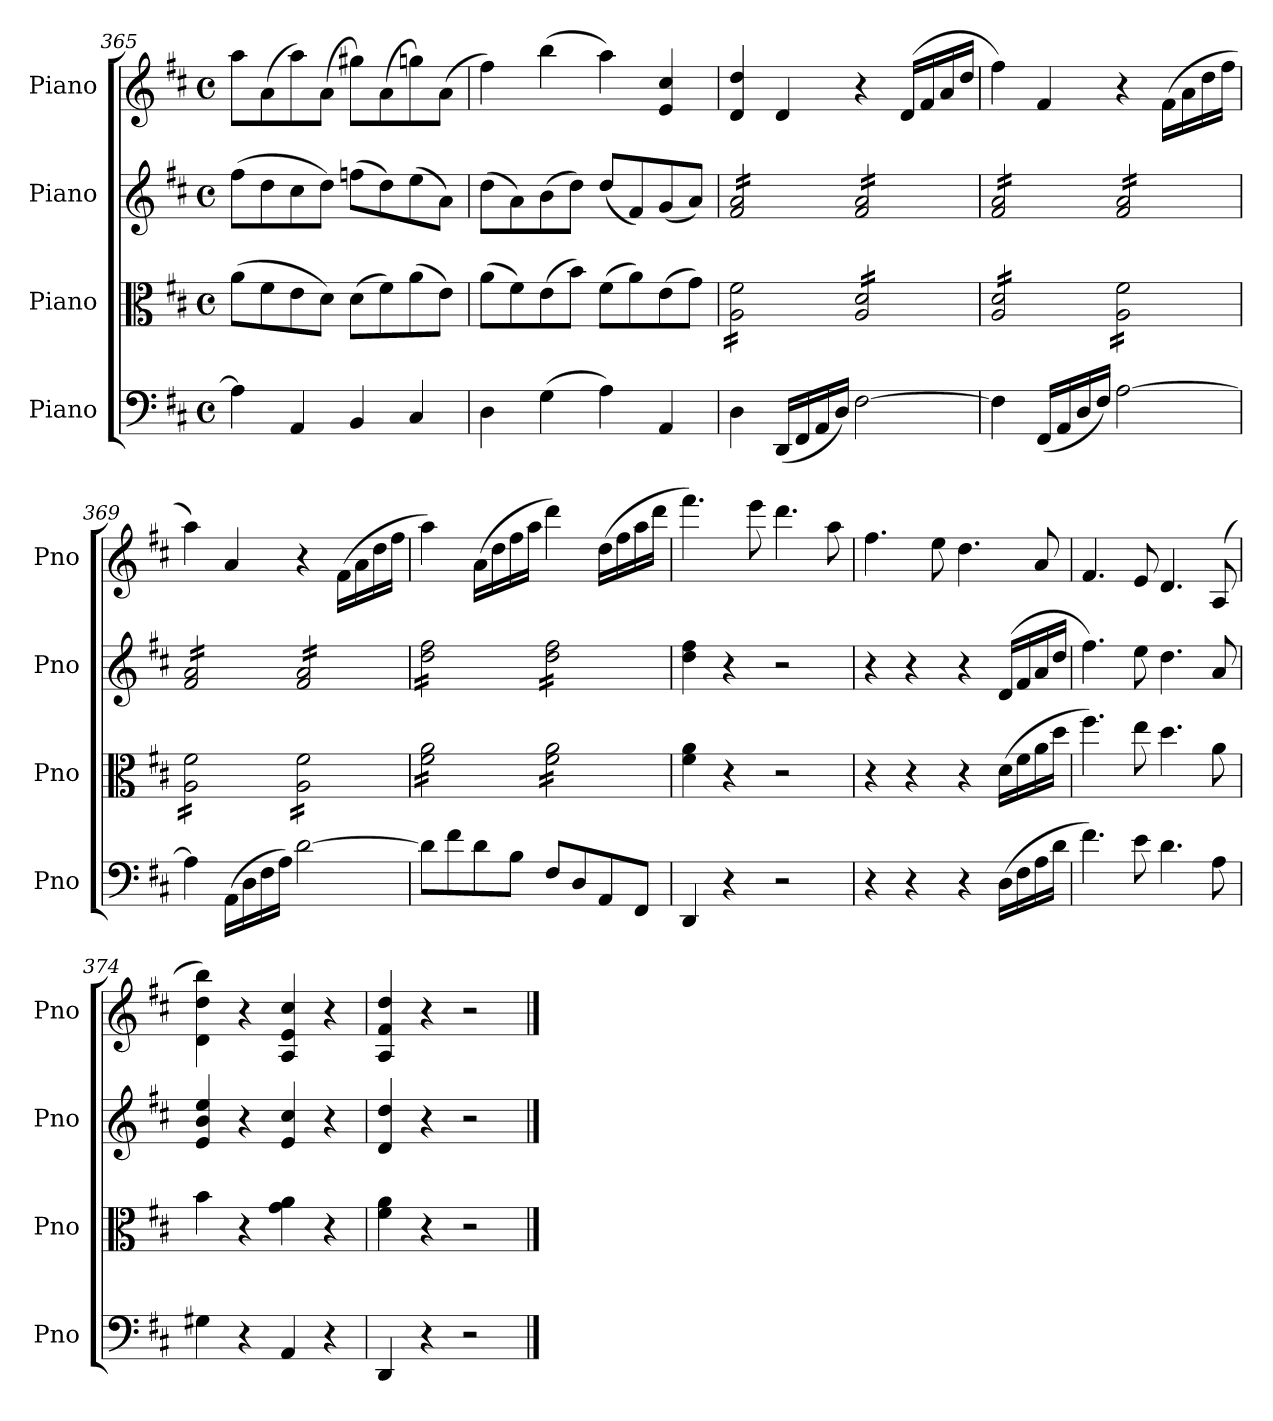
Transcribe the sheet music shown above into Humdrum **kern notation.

**kern	**kern	**kern	**kern
*part4	*part3	*part2	*part1
*staff4	*staff3	*staff2	*staff1
*I"Piano	*I"Piano	*I"Piano	*I"Piano
*I'Pno	*I'Pno	*I'Pno	*I'Pno
*clefF4	*clefC3	*clefG2	*clefG2
*k[f#c#]	*k[f#c#]	*k[f#c#]	*k[f#c#]
*M4/4	*M4/4	*M4/4	*M4/4
*met(c)	*met(c)	*met(c)	*met(c)
=365	=365	=365	=365
4A\]	(8a\L	(8ff#\L	8aa\L
.	8f#\	8dd\	(8a\
4AA/	8e\	8cc#\	8aa\)
.	8d\J)	8dd\J)	(8a\J
4BB/	(8d\L	(8ffn\L	8gg#X\L)
.	8f#\)	8dd\)	(8a\
4C#/	(8a\	(8ee\	8ggn\)
.	8e\J)	8a\J)	(8a\J
=366	=366	=366	=366
4D\	(8a\L	(8dd\L	4ff#\)
.	8f#\)	8a\)	.
(4G\	(8e\	(8b\	(4bb\
.	8b\J)	8dd\J)	.
4A\)	(8f#\L	(8dd/L	4aa\)
.	8a\)	8f#/)	.
4AA/	(8e\	(8g/	4e/ 4cc#/
.	8g\J)	8a/J)	.
=367	=367	=367	=367
*	*tremolo	*	*
*	*	*tremolo	*
4D\	16A\ 16f#\LL	16f#/ 16a/LL	4d/ 4dd/
.	16A\ 16f#\	16f#/ 16a/	.
.	16A\ 16f#\	16f#/ 16a/	.
.	16A\ 16f#\	16f#/ 16a/	.
(16DD/LL	16A\ 16f#\	16f#/ 16a/	4d/
16FF#/	16A\ 16f#\	16f#/ 16a/	.
16AA/	16A\ 16f#\	16f#/ 16a/	.
16D/JJ)	16A\ 16f#\JJ	16f#/ 16a/JJ	.
[2F#\	16A/ 16d/LL	16f#/ 16a/LL	4r
.	16A/ 16d/	16f#/ 16a/	.
.	16A/ 16d/	16f#/ 16a/	.
.	16A/ 16d/	16f#/ 16a/	.
.	16A/ 16d/	16f#/ 16a/	(16d/LL
.	16A/ 16d/	16f#/ 16a/	16f#/
.	16A/ 16d/	16f#/ 16a/	16a/
.	16A/ 16d/JJ	16f#/ 16a/JJ	16dd/JJ
=368	=368	=368	=368
4F#\]	16A/ 16d/LL	16f#/ 16a/LL	4ff#\)
.	16A/ 16d/	16f#/ 16a/	.
.	16A/ 16d/	16f#/ 16a/	.
.	16A/ 16d/	16f#/ 16a/	.
(16FF#/LL	16A/ 16d/	16f#/ 16a/	4f#/
16AA/	16A/ 16d/	16f#/ 16a/	.
16D/	16A/ 16d/	16f#/ 16a/	.
16F#/JJ)	16A/ 16d/JJ	16f#/ 16a/JJ	.
[2A\	16A\ 16f#\LL	16f#/ 16a/LL	4r
.	16A\ 16f#\	16f#/ 16a/	.
.	16A\ 16f#\	16f#/ 16a/	.
.	16A\ 16f#\	16f#/ 16a/	.
.	16A\ 16f#\	16f#/ 16a/	(16f#\LL
.	16A\ 16f#\	16f#/ 16a/	16a\
.	16A\ 16f#\	16f#/ 16a/	16dd\
.	16A\ 16f#\JJ	16f#/ 16a/JJ	16ff#\JJ
!!LO:LB:g=z
=369	=369	=369	=369
4A\]	16A\ 16f#\LL	16f#/ 16a/LL	4aa\)
.	16A\ 16f#\	16f#/ 16a/	.
.	16A\ 16f#\	16f#/ 16a/	.
.	16A\ 16f#\	16f#/ 16a/	.
(16AA\LL	16A\ 16f#\	16f#/ 16a/	4a/
16D\	16A\ 16f#\	16f#/ 16a/	.
16F#\	16A\ 16f#\	16f#/ 16a/	.
16A\JJ)	16A\ 16f#\JJ	16f#/ 16a/JJ	.
[2d\	16A\ 16f#\LL	16f#/ 16a/LL	4r
.	16A\ 16f#\	16f#/ 16a/	.
.	16A\ 16f#\	16f#/ 16a/	.
.	16A\ 16f#\	16f#/ 16a/	.
.	16A\ 16f#\	16f#/ 16a/	(16f#\LL
.	16A\ 16f#\	16f#/ 16a/	16a\
.	16A\ 16f#\	16f#/ 16a/	16dd\
.	16A\ 16f#\JJ	16f#/ 16a/JJ	16ff#\JJ
=370	=370	=370	=370
8d\L]	16f#\ 16a\LL	16dd\ 16ff#\LL	4aa\)
.	16f#\ 16a\	16dd\ 16ff#\	.
8f#\	16f#\ 16a\	16dd\ 16ff#\	.
.	16f#\ 16a\	16dd\ 16ff#\	.
8d\	16f#\ 16a\	16dd\ 16ff#\	(16a\LL
.	16f#\ 16a\	16dd\ 16ff#\	16dd\
8B\J	16f#\ 16a\	16dd\ 16ff#\	16ff#\
.	16f#\ 16a\JJ	16dd\ 16ff#\JJ	16aa\JJ
8F#/L	16f#\ 16a\LL	16dd\ 16ff#\LL	4ddd\)
.	16f#\ 16a\	16dd\ 16ff#\	.
8D/	16f#\ 16a\	16dd\ 16ff#\	.
.	16f#\ 16a\	16dd\ 16ff#\	.
8AA/	16f#\ 16a\	16dd\ 16ff#\	(16dd\LL
.	16f#\ 16a\	16dd\ 16ff#\	16ff#\
8FF#/J	16f#\ 16a\	16dd\ 16ff#\	16aa\
.	16f#\ 16a\JJ	16dd\ 16ff#\JJ	16ddd\JJ
*	*	*Xtremolo	*
*	*Xtremolo	*	*
=371	=371	=371	=371
4DD/	4f#\ 4a\	4dd\ 4ff#\	4.fff#\)
4r	4r	4r	.
.	.	.	8eee\
2r	2r	2r	4.ddd\
.	.	.	8aa\
=372	=372	=372	=372
4r	4r	4r	4.ff#\
4r	4r	4r	.
.	.	.	8ee\
4r	4r	4r	4.dd\
(16D\LL	(16d\LL	(16d/LL	.
16F#\	16f#\	16f#/	.
16A\	16a\	16a/	8a/
16d\JJ	16dd\JJ	16dd/JJ	.
=373	=373	=373	=373
4.f#\)	4.ff#\)	4.ff#\)	4.f#/
8e\	8ee\	8ee\	8e/
4.d\	4.dd\	4.dd\	4.d/
8A\	8a\	8a/	(>8A/
=374	=374	=374	=374
4G#X\	4b\	4e/ 4b/ 4ee/	4d\ 4dd\ 4bb\)
4r	4r	4r	4r
4AA/	4g\ 4a\	4e/ 4cc#/	4A/ 4e/ 4cc#/
4r	4r	4r	4r
=375	=375	=375	=375
4DD/	4f#\ 4a\	4d/ 4dd/	4A/ 4f#/ 4dd/
4r	4r	4r	4r
2r	2r	2r	2r
==	==	==	==
*-	*-	*-	*-
